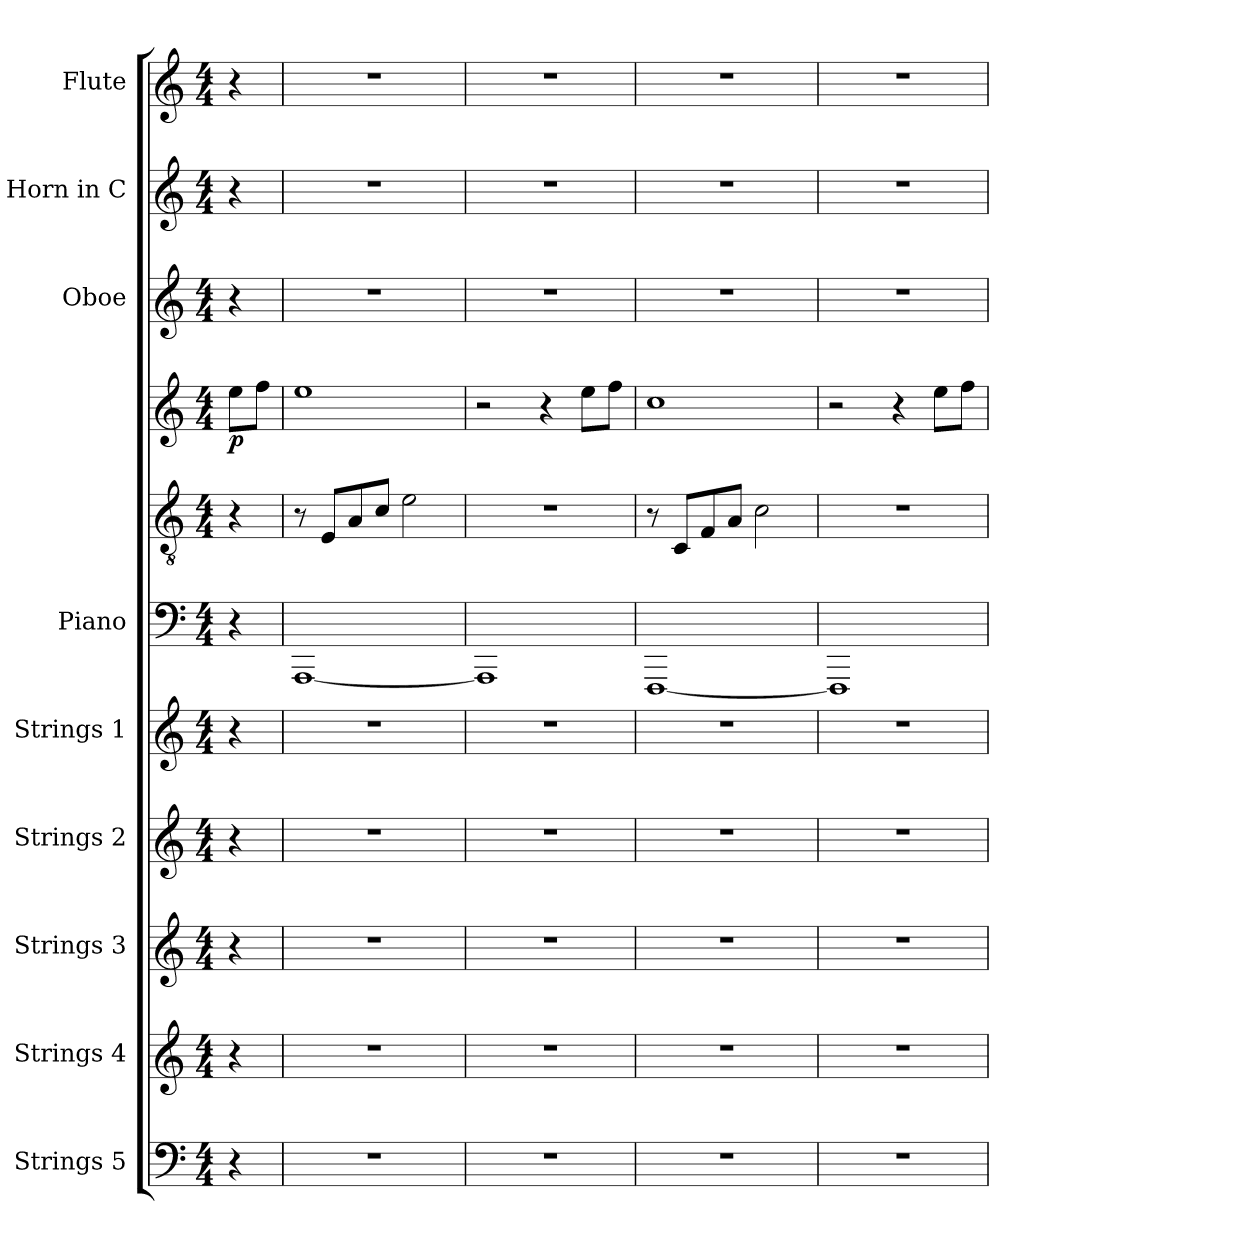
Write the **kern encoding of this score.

**kern	**kern	**kern	**kern	**kern	**kern	**kern	**kern	**dynam	**kern	**kern	**kern
*part9	*part8	*part7	*part6	*part5	*part4	*part4	*part4	*part4	*part3	*part2	*part1
*staff11	*staff10	*staff9	*staff8	*staff7	*staff6	*staff5	*staff4	*staff4/5/6	*staff3	*staff2	*staff1
*I"Strings 5	*I"Strings 4	*I"Strings 3	*I"Strings 2	*I"Strings 1	*I"Piano	*	*	*	*I"Oboe	*I"Horn in C	*I"Flute
*I'St. 5	*I'St. 4	*I'St. 3	*I'St. 2	*I'St. 1	*I'Pno.	*	*	*	*I'Ob.	*	*I'Fl.
*clefF4	*clefG2	*clefG2	*clefG2	*clefG2	*clefF4	*clefGv2	*clefG2	*	*clefG2	*clefG2	*clefG2
*	*	*	*	*	*	*	*	*	*	*ITrd7c12	*
*k[]	*k[]	*k[]	*k[]	*k[]	*k[]	*k[]	*k[]	*	*k[]	*k[]	*k[]
*M4/4	*M4/4	*M4/4	*M4/4	*M4/4	*M4/4	*M4/4	*M4/4	*	*M4/4	*M4/4	*M4/4
*MM90	*MM90	*MM90	*MM90	*MM90	*MM90	*MM90	*MM90	*	*MM90	*MM90	*MM90
=	=	=	=	=	=	=	=	=	=	=	=
!	!	!	!	!	!	!	!	!LO:DY:b	!	!	!
4r	4r	4r	4r	4r	4r	4r	8ee\L	p	4r	4r	4r
.	.	.	.	.	.	.	8ff\J	.	.	.	.
=1	=1	=1	=1	=1	=1	=1	=1	=1	=1	=1	=1
1r	1r	1r	1r	1r	[1AAA	8r	1ee	.	1r	1r	1r
.	.	.	.	.	.	8E/L	.	.	.	.	.
.	.	.	.	.	.	8A/	.	.	.	.	.
.	.	.	.	.	.	8c/J	.	.	.	.	.
.	.	.	.	.	.	2e\	.	.	.	.	.
=2	=2	=2	=2	=2	=2	=2	=2	=2	=2	=2	=2
1r	1r	1r	1r	1r	1AAA]	1r	2r	.	1r	1r	1r
.	.	.	.	.	.	.	4r	.	.	.	.
.	.	.	.	.	.	.	8ee\L	.	.	.	.
.	.	.	.	.	.	.	8ff\J	.	.	.	.
=3	=3	=3	=3	=3	=3	=3	=3	=3	=3	=3	=3
1r	1r	1r	1r	1r	[1FFF	8r	1cc	.	1r	1r	1r
.	.	.	.	.	.	8C/L	.	.	.	.	.
.	.	.	.	.	.	8F/	.	.	.	.	.
.	.	.	.	.	.	8A/J	.	.	.	.	.
.	.	.	.	.	.	2c\	.	.	.	.	.
=4	=4	=4	=4	=4	=4	=4	=4	=4	=4	=4	=4
1r	1r	1r	1r	1r	1FFF]	1r	2r	.	1r	1r	1r
.	.	.	.	.	.	.	4r	.	.	.	.
.	.	.	.	.	.	.	8ee\L	.	.	.	.
.	.	.	.	.	.	.	8ff\J	.	.	.	.
=	=	=	=	=	=	=	=	=	=	=	=
*-	*-	*-	*-	*-	*-	*-	*-	*-	*-	*-	*-
